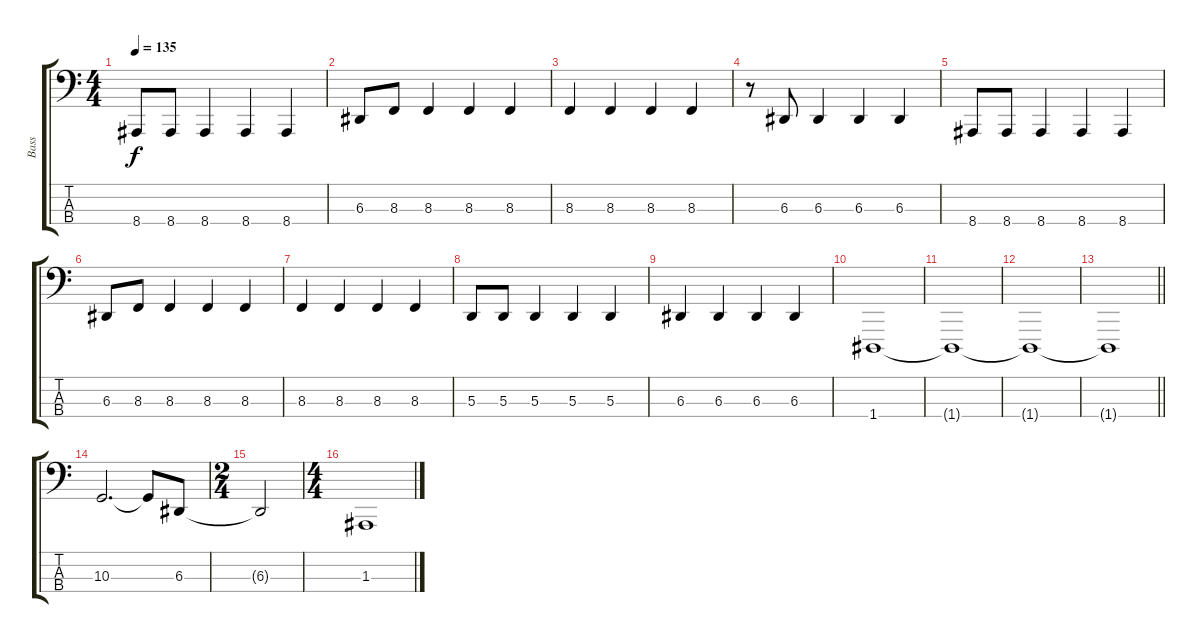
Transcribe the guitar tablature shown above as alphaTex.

\track ("Bass" "Bass") {instrument lead8bassandlead}
\staff {score tabs}
\tuning (G2 D2 A1 D1) {hide}
\ts (4 4)
\tempo 135
\clef f4
\ks c
8.4.8{dy f} 8.4.8 8.4.4 8.4.4 8.4.4 |
6.3.8 8.3.8 8.3.4 8.3.4 8.3.4 |
8.3.4 8.3.4 8.3.4 8.3.4 |
r.8 6.3.8 6.3.4 6.3.4 6.3.4 |
8.4.8 8.4.8 8.4.4 8.4.4 8.4.4 |
6.3.8 8.3.8 8.3.4 8.3.4 8.3.4 |
8.3.4 8.3.4 8.3.4 8.3.4 |
5.3.8 5.3.8 5.3.4 5.3.4 5.3.4 |
6.3.4 6.3.4 6.3.4 6.3.4 |
1.4.1 |
1.4{t}.1 |
1.4{t}.1 |
\barLineRight lightlight
1.4{t}.1 |
\section ("" "")
10.3.2{d volume 7} 10.3{t}.8 6.3.8 |
\ts (2 4)
6.3{t}.2 |
\ts (4 4)
1.3.1
